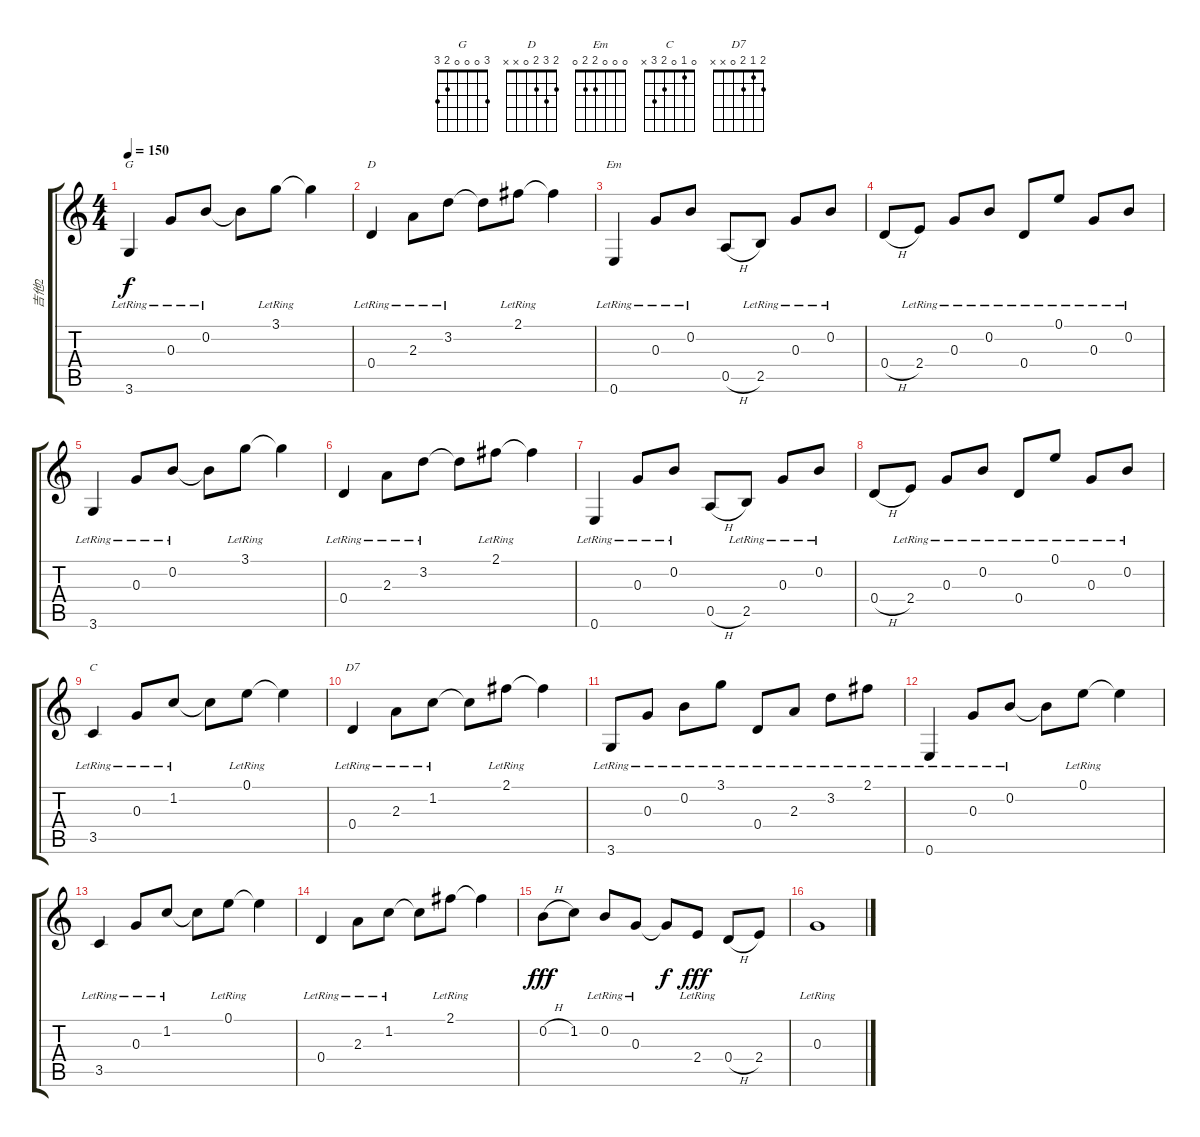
\track ("吉他2" "吉他2") {instrument acousticguitarsteel}
\staff {score tabs}
\tuning (E4 B3 G3 D3 A2 E2) {hide}
\chord ("G" 3 0 0 0 2 3)
\chord ("D" 2 3 2 0 x x)
\chord ("Em" 0 0 0 2 2 0)
\chord ("C" 0 1 0 2 3 x)
\chord ("D7" 2 1 2 0 x x)
\ts (4 4)
\tempo 150
\clef g2
\ks c
3.6{lr}.4{ch "G" dy f instrument acousticguitarsteel} 0.3{lr}.8 0.2{lr}.8 0.2{t}.8 3.1{lr}.8 3.1{t}.4 |
0.4{lr}.4{ch "D"} 2.3{lr}.8 3.2{lr}.8 3.2{t}.8 2.1{lr}.8 2.1{t}.4 |
0.6{lr}.4{ch "Em"} 0.3{lr}.8 0.2{lr}.8 0.5{h}.8 2.5{lr}.8 0.3{lr}.8 0.2{lr}.8 |
0.4{h}.8 2.4{lr}.8 0.3{lr}.8 0.2{lr}.8 0.4{lr}.8 0.1{lr}.8 0.3{lr}.8 0.2{lr}.8 |
3.6{lr}.4 0.3{lr}.8 0.2{lr}.8 0.2{t}.8 3.1{lr}.8 3.1{t}.4 |
0.4{lr}.4 2.3{lr}.8 3.2{lr}.8 3.2{t}.8 2.1{lr}.8 2.1{t}.4 |
0.6{lr}.4 0.3{lr}.8 0.2{lr}.8 0.5{h}.8 2.5{lr}.8 0.3{lr}.8 0.2{lr}.8 |
0.4{h}.8 2.4{lr}.8 0.3{lr}.8 0.2{lr}.8 0.4{lr}.8 0.1{lr}.8 0.3{lr}.8 0.2{lr}.8 |
3.5{lr}.4{ch "C"} 0.3{lr}.8 1.2{lr}.8 1.2{t}.8 0.1{lr}.8 0.1{t}.4 |
0.4{lr}.4{ch "D7"} 2.3{lr}.8 1.2{lr}.8 1.2{t}.8 2.1{lr}.8 2.1{t}.4 |
3.6{lr}.8 0.3{lr}.8 0.2{lr}.8 3.1{lr}.8 0.4{lr}.8 2.3{lr}.8 3.2{lr}.8 2.1{lr}.8 |
0.6{lr}.4 0.3{lr}.8 0.2{lr}.8 0.2{t}.8 0.1{lr}.8 0.1{t}.4 |
3.5{lr}.4 0.3{lr}.8 1.2{lr}.8 1.2{t}.8 0.1{lr}.8 0.1{t}.4 |
0.4{lr}.4 2.3{lr}.8 1.2{lr}.8 1.2{t}.8 2.1{lr}.8 2.1{t}.4 |
0.2{h}.8{dy fff} 1.2.8 0.2{lr}.8 0.3{lr}.8 0.3{t}.8{dy f} 2.4{lr}.8{dy fff} 0.4{h}.8 2.4.8 |
0.3{lr}.1
